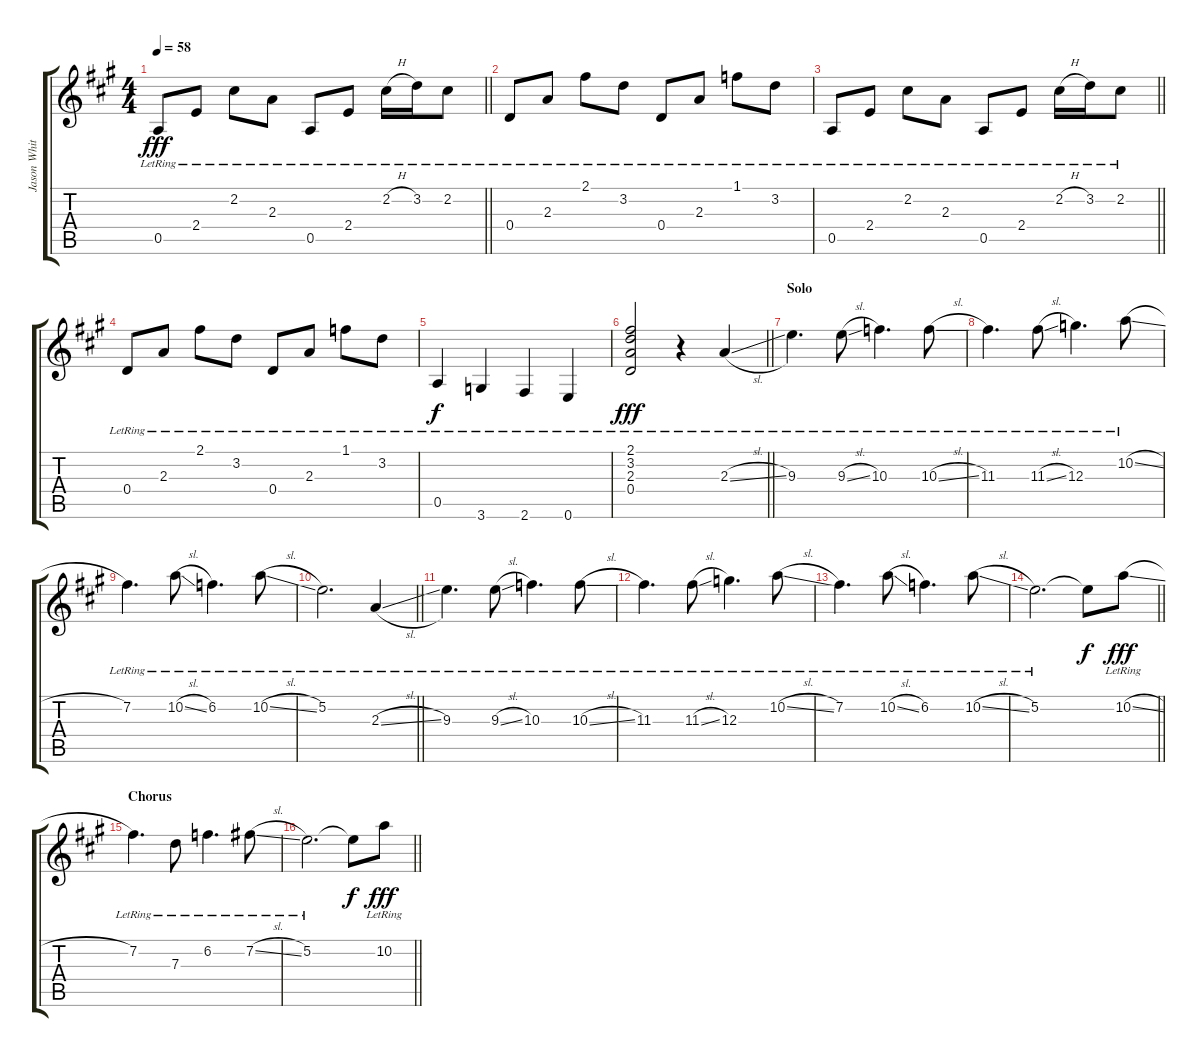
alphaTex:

\track ("Jason White Lead" "Jason Whit") {instrument electricguitarclean}
\staff {score tabs}
\tuning (E4 B3 G3 D3 A2 E2) {hide}
\ts (4 4)
\tempo 58
\clef g2
\barLineRight lightlight
\ks a
0.5{lr}.8{dy fff} 2.4{lr}.8 2.2{lr}.8 2.3{lr}.8 0.5{lr}.8 2.4{lr}.8 2.2{h lr}.16 3.2{lr}.16 2.2{lr}.8 |
0.4{lr}.8 2.3{lr}.8 2.1{lr}.8 3.2{lr}.8 0.4{lr}.8 2.3{lr}.8 1.1{lr}.8 3.2{lr}.8 |
\barLineRight lightlight
0.5{lr}.8 2.4{lr}.8 2.2{lr}.8 2.3{lr}.8 0.5{lr}.8 2.4{lr}.8 2.2{h lr}.16 3.2{lr}.16 2.2{lr}.8 |
0.4{lr}.8 2.3{lr}.8 2.1{lr}.8 3.2{lr}.8 0.4{lr}.8 2.3{lr}.8 1.1{lr}.8 3.2{lr}.8 |
0.5{lr}.4{dy f} 3.6{lr}.4 2.6{lr}.4 0.6{lr}.4 |
\barLineRight lightlight
(2.1{lr} 3.2{lr} 2.3{lr} 0.4{lr}).2{dy fff} r.4 2.3{sl lr}.4{balance 0} |
\section ("" "Solo")
9.3{lr}.4{d} 9.3{sl lr}.8 10.3{lr}.4{d} 10.3{sl lr}.8 |
11.3{lr}.4{d} 11.3{sl lr}.8 12.3{lr}.4{d} 10.2{sl lr}.8 |
7.2{lr}.4{d} 10.2{sl lr}.8 6.2{lr}.4{d} 10.2{sl lr}.8 |
\barLineRight lightlight
5.2{lr}.2{d} 2.3{sl lr}.4 |
9.3{lr}.4{d} 9.3{sl lr}.8 10.3{lr}.4{d} 10.3{sl lr}.8 |
11.3{lr}.4{d} 11.3{sl lr}.8 12.3{lr}.4{d} 10.2{sl lr}.8 |
7.2{lr}.4{d} 10.2{sl lr}.8 6.2{lr}.4{d} 10.2{sl lr}.8 |
\barLineRight lightlight
5.2{lr}.2{d} 5.2{t}.8{dy f} 10.2{sl lr}.8{dy fff} |
\section ("" "Chorus")
7.2{lr}.4{d} 7.3{lr}.8 6.2{lr}.4{d} 7.2{sl lr}.8 |
\barLineRight lightlight
5.2{lr}.2{d} 5.2{t}.8{dy f} 10.2{sl lr}.8{dy fff}
